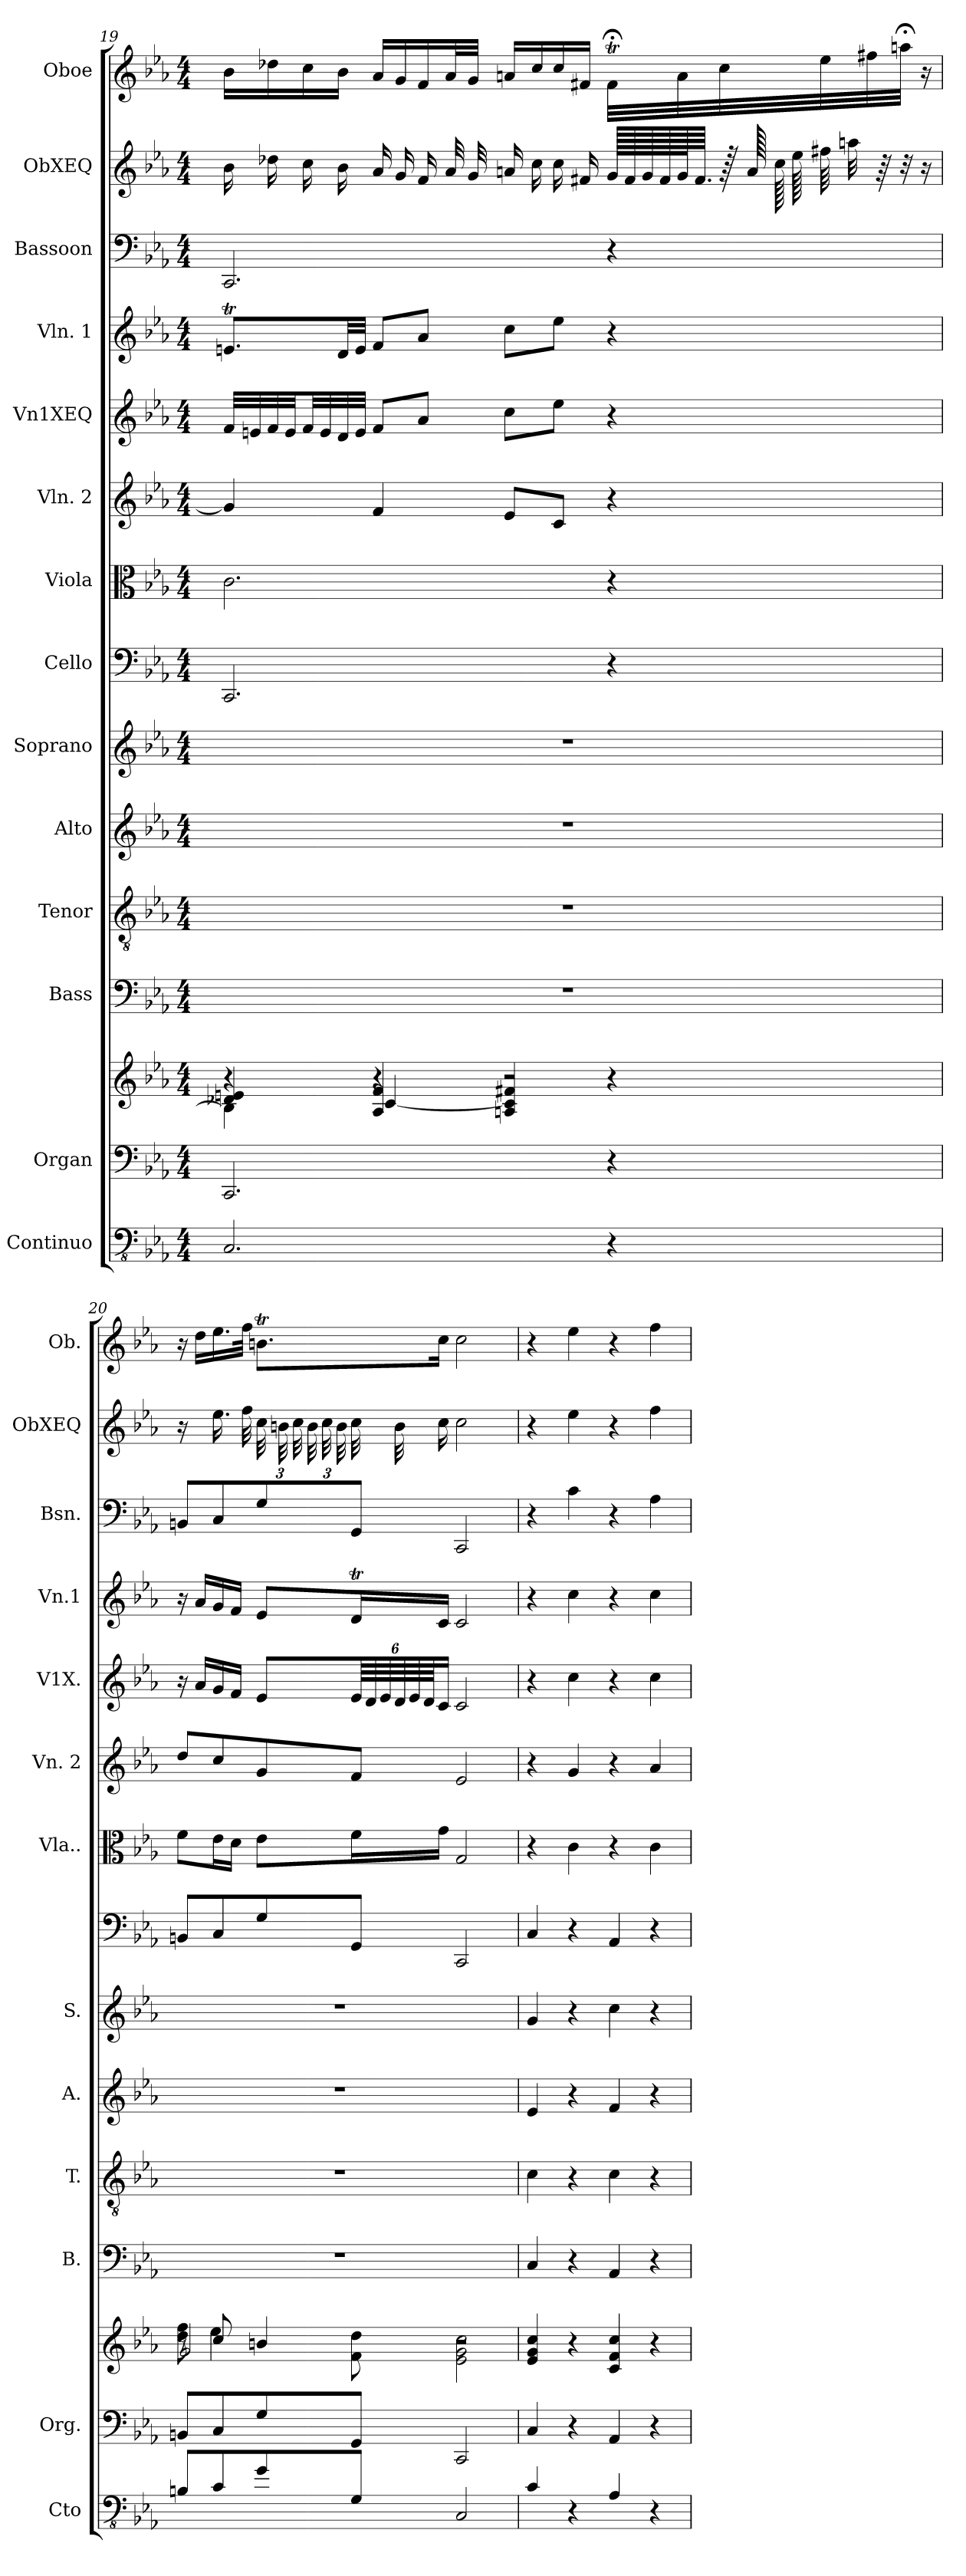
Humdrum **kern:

**kern	**kern	**kern	**kern	**kern	**kern	**kern	**kern	**kern	**kern	**kern	**kern	**kern	**kern	**kern
*part14	*part13	*part13	*part12	*part11	*part10	*part9	*part8	*part7	*part6	*part5	*part4	*part3	*part2	*part1
*staff15	*staff14	*staff13	*staff12	*staff11	*staff10	*staff9	*staff8	*staff7	*staff6	*staff5	*staff4	*staff3	*staff2	*staff1
*I"Continuo	*I"Organ	*	*I"Bass	*I"Tenor	*I"Alto	*I"Soprano	*I"Cello	*I"Viola	*I"Vln. 2	*I"Vn1XEQ	*I"Vln. 1	*I"Bassoon	*I"ObXEQ	*I"Oboe
*I'Cto	*I'Org.	*	*I'B.	*I'T.	*I'A.	*I'S.	*	*I'Vla..	*I'Vn. 2	*I'V1X.	*I'Vn.1	*I'Bsn.	*I'ObXEQ	*I'Ob.
!!LO:PB:g=z
*clefFv4	*clefF4	*clefG2	*clefF4	*clefGv2	*clefG2	*clefG2	*clefF4	*clefC3	*clefG2	*clefG2	*clefG2	*clefF4	*clefG2	*clefG2
*ITrd7c12	*	*	*	*	*	*	*	*	*	*	*	*	*	*
*k[b-e-a-]	*k[b-e-a-]	*k[b-e-a-]	*k[b-e-a-]	*k[b-e-a-]	*k[b-e-a-]	*k[b-e-a-]	*k[b-e-a-]	*k[b-e-a-]	*k[b-e-a-]	*k[b-e-a-]	*k[b-e-a-]	*k[b-e-a-]	*k[b-e-a-]	*k[b-e-a-]
*M4/4	*M4/4	*M4/4	*M4/4	*M4/4	*M4/4	*M4/4	*M4/4	*M4/4	*M4/4	*M4/4	*M4/4	*M4/4	*M4/4	*M4/4
=19	=19	=19	=19	=19	=19	=19	=19	=19	=19	=19	=19	=19	=19	=19
*	*	*^	*	*	*	*	*	*	*	*	*	*	*	*
*	*	*	*^	*	*	*	*	*	*	*	*	*	*	*	*
2.CCC/	2.CC/	4r	4d-X/ 4en/	4B-\]	1r	1r	1r	1r	2.CC/	2.c\	4g/]	32f/LLL	8.ent/L	2.CC/	16b-\	16b-\LL
.	.	.	.	.	.	.	.	.	.	.	.	32en/	.	.	.	.
.	.	.	.	.	.	.	.	.	.	.	.	32f/	.	.	16dd-X\	16dd-X\
.	.	.	.	.	.	.	.	.	.	.	.	32e/JJ	.	.	.	.
.	.	.	.	.	.	.	.	.	.	.	.	32f/LL	.	.	16cc\	16cc\
.	.	.	.	.	.	.	.	.	.	.	.	32e/	.	.	.	.
.	.	.	.	.	.	.	.	.	.	.	.	32d/	32d/LL	.	16b-\	16b-\JJ
.	.	.	.	.	.	.	.	.	.	.	.	32e/JJJ	32e/JJJ	.	.	.
.	.	4A-/ 4f/	[4c/	4r	.	.	.	.	.	.	4f/	8f/L	8f/L	.	16a-/	16a-/LL
.	.	.	.	.	.	.	.	.	.	.	.	.	.	.	16g/	16g/
.	.	.	.	.	.	.	.	.	.	.	.	8a-/J	8a-/J	.	16f/	16f/
.	.	.	.	.	.	.	.	.	.	.	.	.	.	.	32a-/	32a-/L
.	.	.	.	.	.	.	.	.	.	.	.	.	.	.	32g/	32g/JJJ
.	.	2r	4An/ 4c/] 4f#X/	2r	.	.	.	.	.	.	8e-/L	8cc\L	8cc\L	.	16an/	16an/LL
.	.	.	.	.	.	.	.	.	.	.	.	.	.	.	16cc\	16cc/
.	.	.	.	.	.	.	.	.	.	.	8c/J	8ee-\J	8ee-\J	.	16cc\	16cc/
.	.	.	.	.	.	.	.	.	.	.	.	.	.	.	16f#X/	16f#X/JJ
*	*	*	*	*	*	*	*	*	*	*	*	*	*	*	*	*MM15
4r	4r	.	4r	.	.	.	.	.	4r	4r	4r	4r	4r	4r	128g/LLLLL	32f#;<t\LLL
.	.	.	.	.	.	.	.	.	.	.	.	.	.	.	128f#/	.
.	.	.	.	.	.	.	.	.	.	.	.	.	.	.	128g/	.
.	.	.	.	.	.	.	.	.	.	.	.	.	.	.	128f#/	.
.	.	.	.	.	.	.	.	.	.	.	.	.	.	.	128g/J	32a\
.	.	.	.	.	.	.	.	.	.	.	.	.	.	.	64.f#/JJJJ	.
.	.	.	.	.	.	.	.	.	.	.	.	.	.	.	128r	32cc\
.	.	.	.	.	.	.	.	.	.	.	.	.	.	.	128a/	.
.	.	.	.	.	.	.	.	.	.	.	.	.	.	.	128cc\	.
.	.	.	.	.	.	.	.	.	.	.	.	.	.	.	128ee-\	.
.	.	.	.	.	.	.	.	.	.	.	.	.	.	.	64ff#X\	32ee-\
.	.	.	.	.	.	.	.	.	.	.	.	.	.	.	32aan\	.
.	.	.	.	.	.	.	.	.	.	.	.	.	.	.	.	32ff#X\
.	.	.	.	.	.	.	.	.	.	.	.	.	.	.	64r	.
.	.	.	.	.	.	.	.	.	.	.	.	.	.	.	32r	32aan;<\JJJ
*	*	*	*	*	*	*	*	*	*	*	*	*	*	*	*	*MM60
.	.	.	.	.	.	.	.	.	.	.	.	.	.	.	16r	16r
=20	=20	=20	=20	=20	=20	=20	=20	=20	=20	=20	=20	=20	=20	=20	=20	=20
*	*	*	*	*	*	*	*	*	*	*	*	*	*	*	*	*MM30
8BBBn/L	8BBn/L	8r	8dd\ 8ff\	2g/	1r	1r	1r	1r	8BBn/L	8f\L	8dd/L	16r	16r	8BBn/L	16r	16r
.	.	.	.	.	.	.	.	.	.	.	.	16a-/LL	16a-/LL	.	16dd\yy	16dd\LL
8CC/	8C/	8cc/	4ee-\	.	.	.	.	.	8C/	16e-\L	8cc/	16g/	16g/	8C/	16.ee-\	16.ee-\
.	.	.	.	.	.	.	.	.	.	16d\JJ	.	16f/JJ	16f/JJ	.	.	.
.	.	.	.	.	.	.	.	.	.	.	.	.	.	.	32ff\	32ff\JJk
*	*	*	*	*	*	*	*	*	*	*	*	*	*	*	*Xbrackettup	*
8GG/	8G/	4bn/	.	.	.	.	.	.	8G/	8e-\L	8g/	8e-/L	8e-/L	8G/	48cc\	8.bnt\L
.	.	.	.	.	.	.	.	.	.	.	.	.	.	.	48bn\	.
.	.	.	.	.	.	.	.	.	.	.	.	.	.	.	48cc\	.
.	.	.	.	.	.	.	.	.	.	.	.	.	.	.	48b\	.
.	.	.	.	.	.	.	.	.	.	.	.	.	.	.	48cc\	.
.	.	.	.	.	.	.	.	.	.	.	.	.	.	.	48b\	.
*	*	*	*	*	*	*	*	*	*	*	*	*Xbrackettup	*	*	*	*
8GGG/J	8GG/J	.	8f\ 8dd\	.	.	.	.	.	8GG/J	16f\L	8f/J	96e-/LLL	16dt/L	8GG/J	32cc\	.
.	.	.	.	.	.	.	.	.	.	.	.	96d/	.	.	.	.
.	.	.	.	.	.	.	.	.	.	.	.	96e-/	.	.	.	.
.	.	.	.	.	.	.	.	.	.	.	.	96d/	.	.	32b\	.
.	.	.	.	.	.	.	.	.	.	.	.	96e-/	.	.	.	.
.	.	.	.	.	.	.	.	.	.	.	.	96d/JJ	.	.	.	.
.	.	.	.	.	.	.	.	.	.	16g\JJ	.	16c/JJ	16c/JJ	.	16cc\	16cc\Jk
*	*	*	*	*	*	*	*	*	*	*	*	*	*	*	*	*MM30
2CCC/	2CC/	2r	2e-\ 2g\ 2cc\	2r	.	.	.	.	2CC/	2G/	2e-/	2c/	2c/	2CC/	2cc\	2cc\
*	*	*v	*v	*v	*	*	*	*	*	*	*	*	*	*	*	*
!!LO:PB:g=z
=21	=21	=21	=21	=21	=21	=21	=21	=21	=21	=21	=21	=21	=21	=21
4CC/	4C/	4e-/ 4g/ 4cc/	4C/	4c\	4e-/	4g/	4C/	4r	4r	4r	4r	4r	4r	4r
4r	4r	4r	4r	4r	4r	4r	4r	4c\	4g/	4cc\	4cc\	4c\	4ee-\	4ee-\
4AAA-/	4AA-/	4c/ 4f/ 4cc/	4AA-/	4c\	4f/	4cc\	4AA-/	4r	4r	4r	4r	4r	4r	4r
4r	4r	4r	4r	4r	4r	4r	4r	4c\	4a-/	4cc\	4cc\	4A-\	4ff\	4ff\
=	=	=	=	=	=	=	=	=	=	=	=	=	=	=
*-	*-	*-	*-	*-	*-	*-	*-	*-	*-	*-	*-	*-	*-	*-
